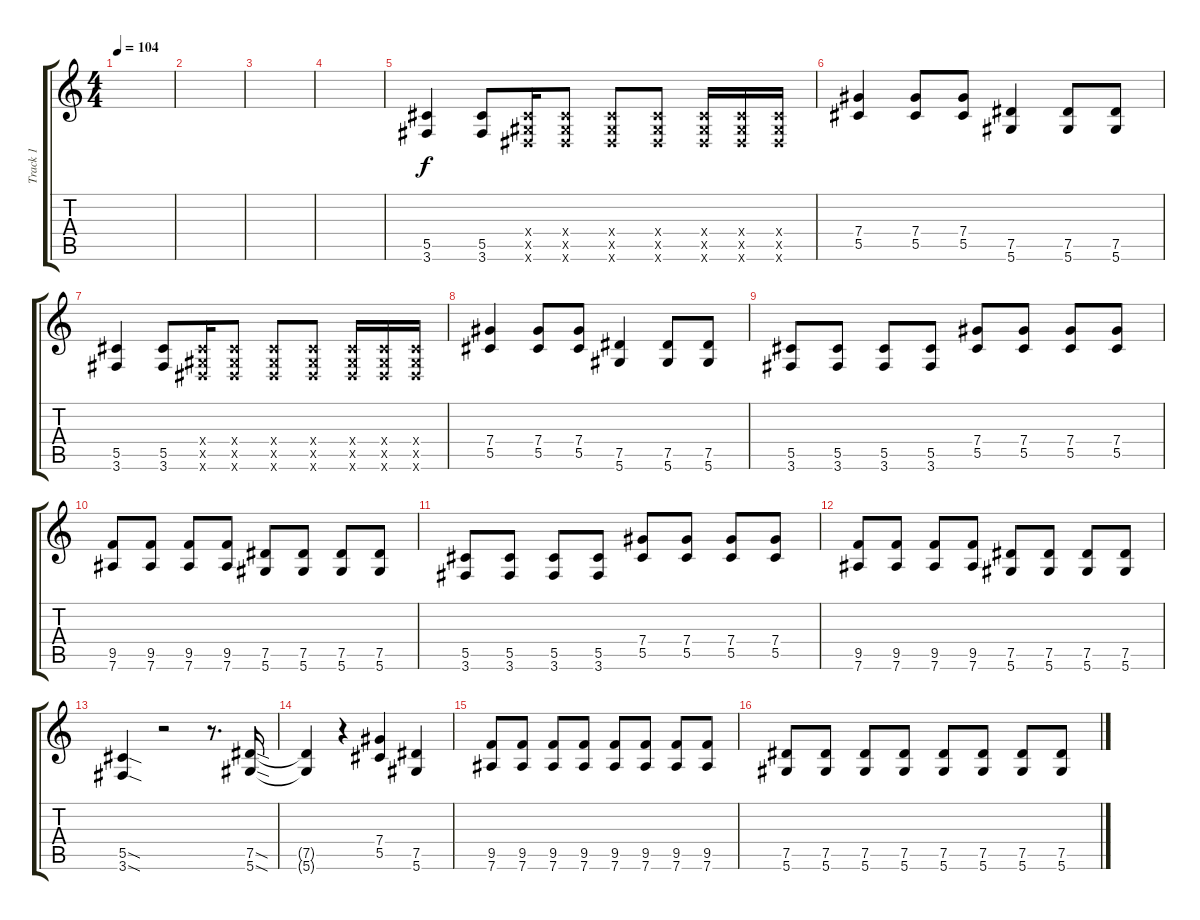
\track ("Track 1" "Track 1") {instrument distortionguitar}
\staff {score tabs}
\tuning (Eb4 Bb3 Gb3 Db3 Ab2 Eb2) {hide}
\ts (4 4)
\tempo 104
\clef g2
\ks c
|
|
|
|
(5.5 3.6).4{volume 16} (5.5 3.6).8 (0.4{x} 0.5{x} 0.6{x}).16 (0.4{x} 0.5{x} 0.6{x}).8 (0.4{x} 0.5{x} 0.6{x}).8 (0.4{x} 0.5{x} 0.6{x}).8 (0.4{x} 0.5{x} 0.6{x}).16 (0.4{x} 0.5{x} 0.6{x}).16 (0.4{x} 0.5{x} 0.6{x}).16 |
(7.4 5.5).4 (7.4 5.5).8 (7.4 5.5).8 (7.5 5.6).4 (7.5 5.6).8 (7.5 5.6).8 |
(5.5 3.6).4 (5.5 3.6).8 (0.4{x} 0.5{x} 0.6{x}).16 (0.4{x} 0.5{x} 0.6{x}).8 (0.4{x} 0.5{x} 0.6{x}).8 (0.4{x} 0.5{x} 0.6{x}).8 (0.4{x} 0.5{x} 0.6{x}).16 (0.4{x} 0.5{x} 0.6{x}).16 (0.4{x} 0.5{x} 0.6{x}).16 |
(7.4 5.5).4 (7.4 5.5).8 (7.4 5.5).8 (7.5 5.6).4 (7.5 5.6).8 (7.5 5.6).8 |
(5.5 3.6).8 (5.5 3.6).8 (5.5 3.6).8 (5.5 3.6).8 (7.4 5.5).8 (7.4 5.5).8 (7.4 5.5).8 (7.4 5.5).8 |
(9.5 7.6).8 (9.5 7.6).8 (9.5 7.6).8 (9.5 7.6).8 (7.5 5.6).8 (7.5 5.6).8 (7.5 5.6).8 (7.5 5.6).8 |
(5.5 3.6).8 (5.5 3.6).8 (5.5 3.6).8 (5.5 3.6).8 (7.4 5.5).8 (7.4 5.5).8 (7.4 5.5).8 (7.4 5.5).8 |
(9.5 7.6).8 (9.5 7.6).8 (9.5 7.6).8 (9.5 7.6).8 (7.5 5.6).8 (7.5 5.6).8 (7.5 5.6).8 (7.5 5.6).8 |
(5.5{sod} 3.6{sod}).4 r.2 r.8{d} (7.5{sod} 5.6{sod}).16 |
(7.5{t} 5.6{t}).4 r.4 (7.4 5.5).4 (7.5 5.6).4 |
(9.5 7.6).8 (9.5 7.6).8 (9.5 7.6).8 (9.5 7.6).8 (9.5 7.6).8 (9.5 7.6).8 (9.5 7.6).8 (9.5 7.6).8 |
(7.5 5.6).8 (7.5 5.6).8 (7.5 5.6).8 (7.5 5.6).8 (7.5 5.6).8 (7.5 5.6).8 (7.5 5.6).8 (7.5 5.6).8
